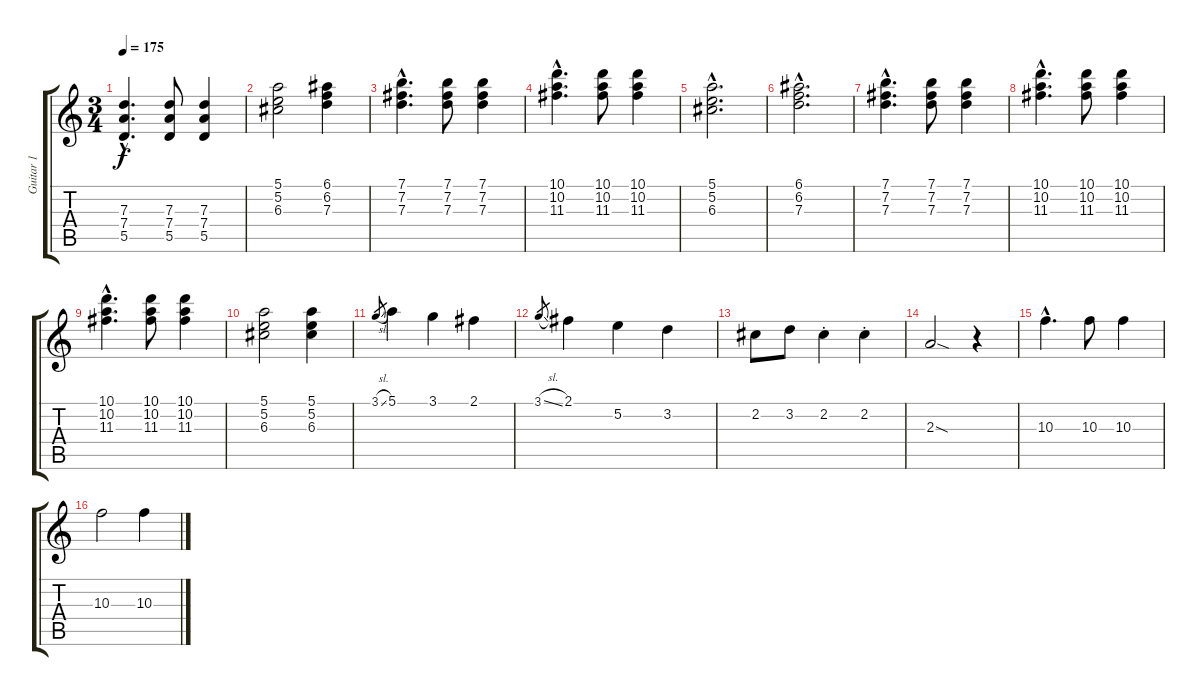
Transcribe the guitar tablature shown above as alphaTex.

\track ("Guitar 1" "Guitar 1") {instrument electricguitarclean}
\staff {score tabs}
\tuning (E4 B3 G3 D3 A2 E2) {hide}
\ts (3 4)
\tempo 175
\clef g2
\ks c
(7.3{hac} 7.4{hac} 5.5{hac}).4{d dy f} (7.3 7.4 5.5).8 (7.3 7.4 5.5).4 |
(5.1 5.2 6.3).2 (6.1 6.2 7.3).4 |
(7.1{hac} 7.2{hac} 7.3{hac}).4{d} (7.1 7.2 7.3).8 (7.1 7.2 7.3).4 |
(10.1{hac} 10.2{hac} 11.3{hac}).4{d} (10.1 10.2 11.3).8 (10.1 10.2 11.3).4 |
(5.1{hac} 5.2{hac} 6.3{hac}).2{d} |
(6.1{hac} 6.2{hac} 7.3{hac}).2{d} |
(7.1{hac} 7.2{hac} 7.3{hac}).4{d} (7.1 7.2 7.3).8 (7.1 7.2 7.3).4 |
(10.1{hac} 10.2{hac} 11.3{hac}).4{d} (10.1 10.2 11.3).8 (10.1 10.2 11.3).4 |
(10.1{hac} 10.2{hac} 11.3{hac}).4{d} (10.1 10.2 11.3).8 (10.1 10.2 11.3).4 |
(5.1 5.2 6.3).2 (5.1 5.2 6.3).4 |
3.1{sl}.8{gr} 5.1.4 3.1.4 2.1.4 |
3.1{sl}.8{gr} 2.1.4 5.2.4 3.2.4 |
2.2.8 3.2.8 2.2{st}.4 2.2{st}.4 |
2.3{sod}.2 r.4 |
10.3{hac}.4{d} 10.3.8 10.3.4 |
10.3.2 10.3.4
